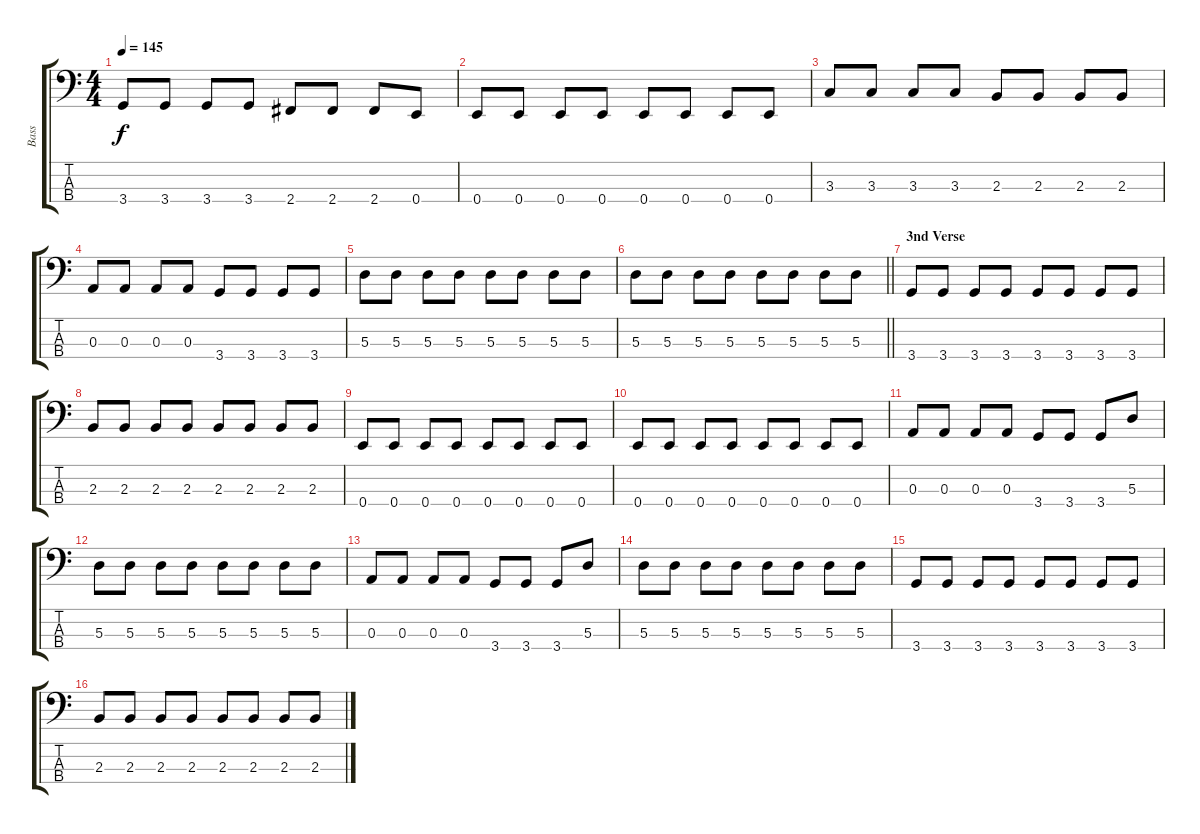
\track ("Bass" "Bass") {instrument electricbassfinger}
\staff {score tabs}
\tuning (G2 D2 A1 E1) {hide}
\ts (4 4)
\tempo 145
\clef f4
\ks c
3.4.8{dy f} 3.4.8 3.4.8 3.4.8 2.4.8 2.4.8 2.4.8 0.4.8 |
0.4.8 0.4.8 0.4.8 0.4.8 0.4.8 0.4.8 0.4.8 0.4.8 |
3.3.8 3.3.8 3.3.8 3.3.8 2.3.8 2.3.8 2.3.8 2.3.8 |
0.3.8 0.3.8 0.3.8 0.3.8 3.4.8 3.4.8 3.4.8 3.4.8 |
5.3.8 5.3.8 5.3.8 5.3.8 5.3.8 5.3.8 5.3.8 5.3.8 |
\barLineRight lightlight
5.3.8 5.3.8 5.3.8 5.3.8 5.3.8 5.3.8 5.3.8 5.3.8 |
\section ("" "3nd Verse")
3.4.8 3.4.8 3.4.8 3.4.8 3.4.8 3.4.8 3.4.8 3.4.8 |
2.3.8 2.3.8 2.3.8 2.3.8 2.3.8 2.3.8 2.3.8 2.3.8 |
0.4.8 0.4.8 0.4.8 0.4.8 0.4.8 0.4.8 0.4.8 0.4.8 |
0.4.8 0.4.8 0.4.8 0.4.8 0.4.8 0.4.8 0.4.8 0.4.8 |
0.3.8 0.3.8 0.3.8 0.3.8 3.4.8 3.4.8 3.4.8 5.3.8 |
5.3.8 5.3.8 5.3.8 5.3.8 5.3.8 5.3.8 5.3.8 5.3.8 |
0.3.8 0.3.8 0.3.8 0.3.8 3.4.8 3.4.8 3.4.8 5.3.8 |
5.3.8 5.3.8 5.3.8 5.3.8 5.3.8 5.3.8 5.3.8 5.3.8 |
3.4.8 3.4.8 3.4.8 3.4.8 3.4.8 3.4.8 3.4.8 3.4.8 |
2.3.8 2.3.8 2.3.8 2.3.8 2.3.8 2.3.8 2.3.8 2.3.8
